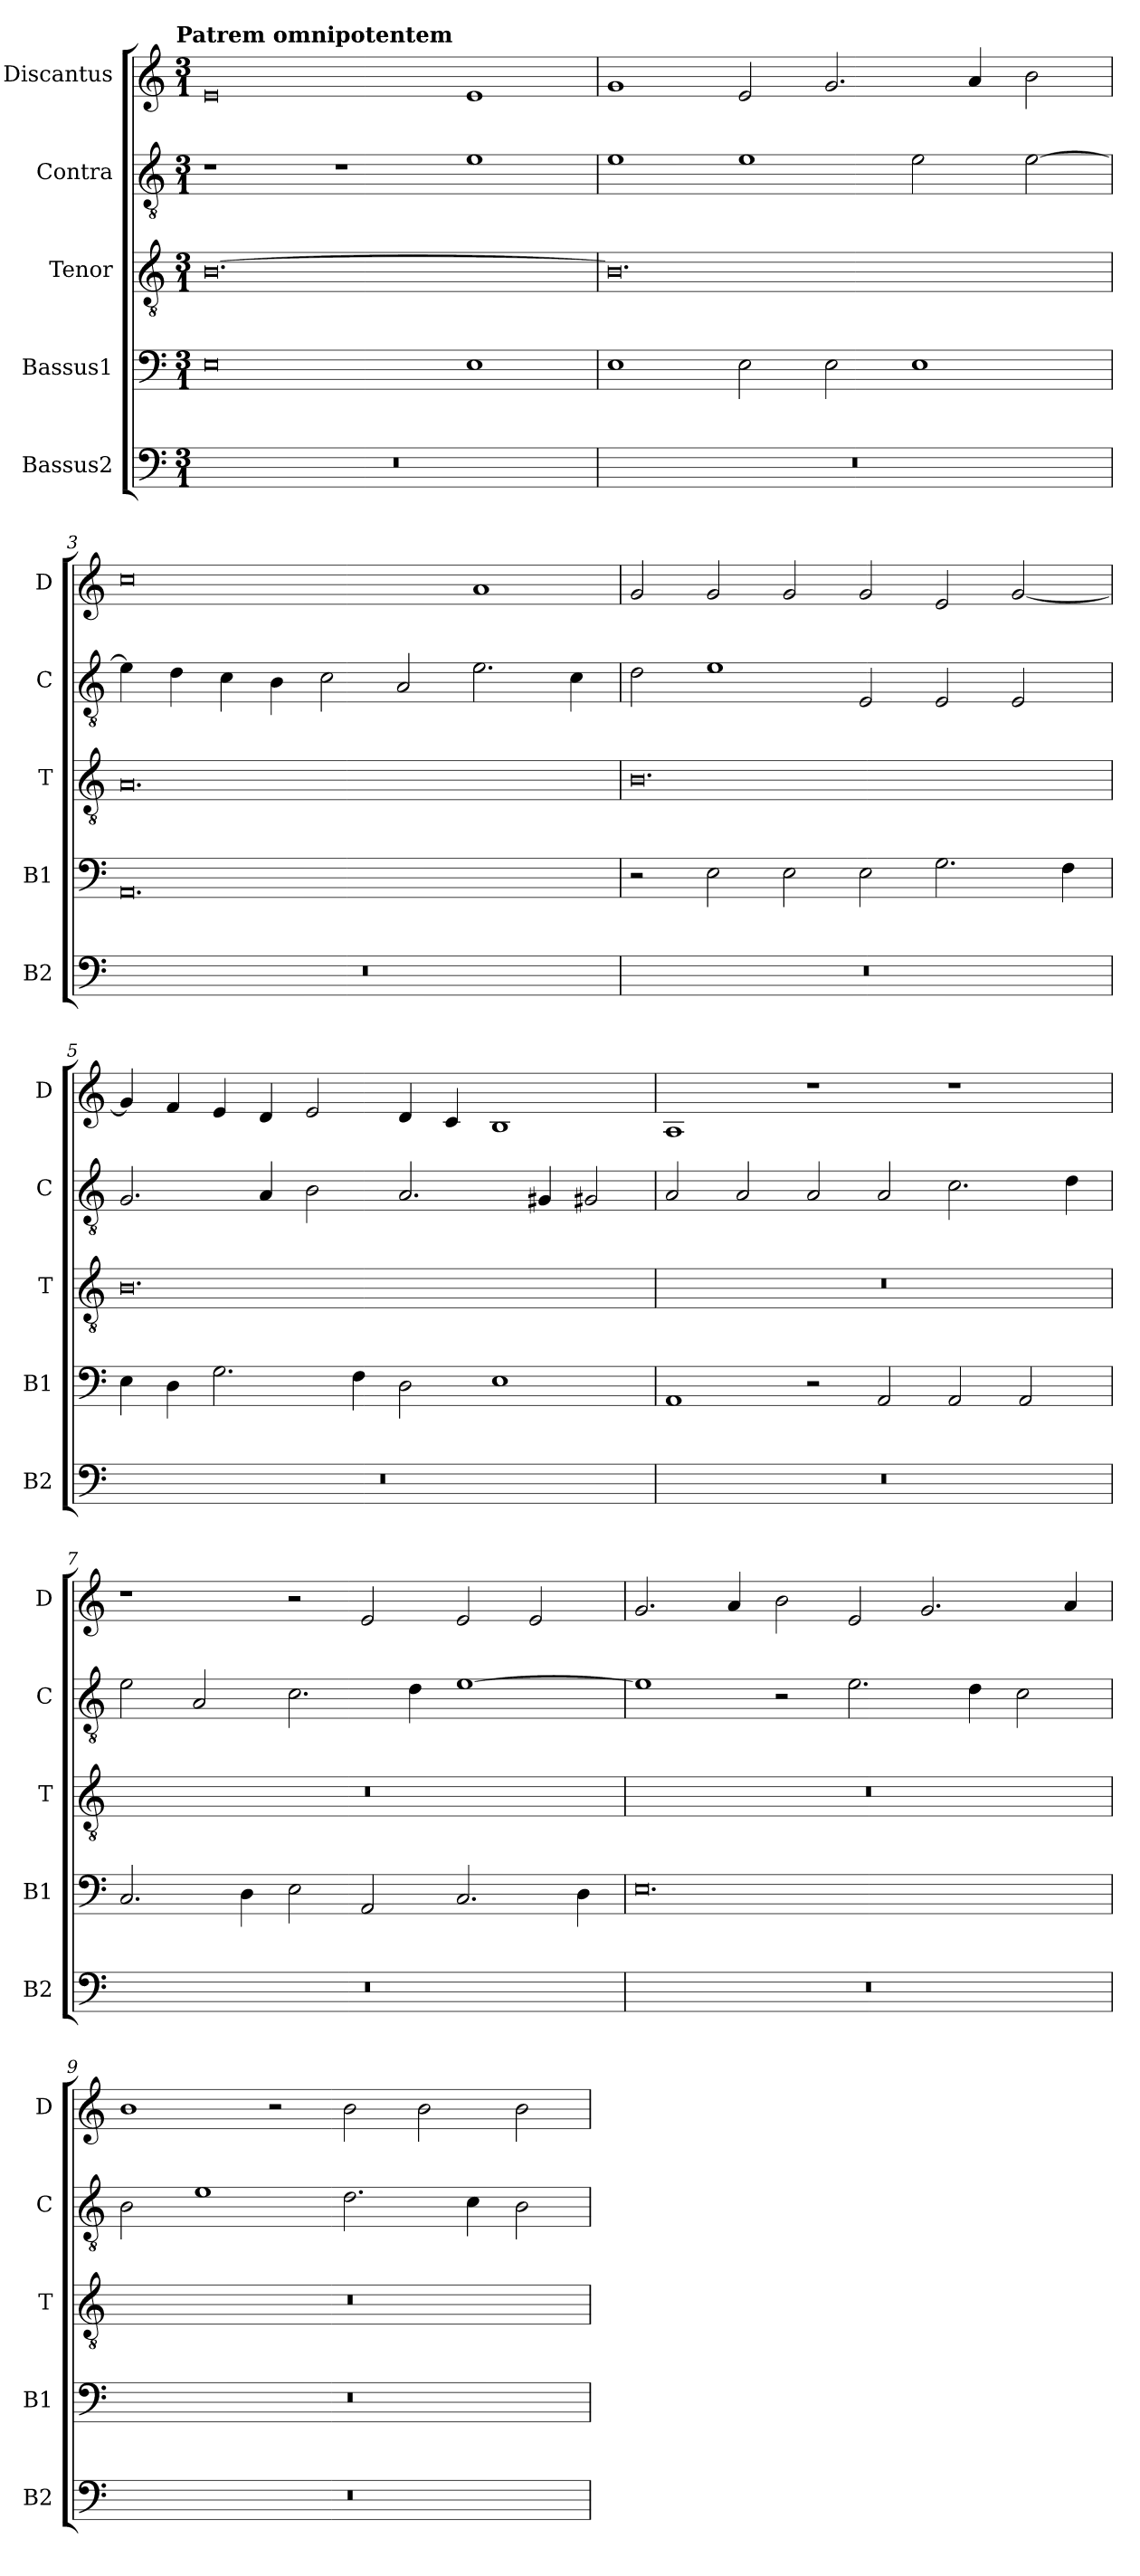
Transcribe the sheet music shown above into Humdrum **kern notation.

**kern	**kern	**kern	**kern	**kern
*part5	*part4	*part3	*part2	*part1
*staff5	*staff4	*staff3	*staff2	*staff1
*I"Bassus2	*I"Bassus1	*I"Tenor	*I"Contra	*I"Discantus
*I'B2	*I'B1	*I'T	*I'C	*I'D
*clefF4	*clefF4	*clefGv2	*clefGv2	*clefG2
*k[]	*k[]	*k[]	*k[]	*k[]
!!LO:TX:omd:t=Patrem omnipotentem
*M3/1	*M3/1	*M3/1	*M3/1	*M3/1
=1	=1	=1	=1	=1
0.r	0E	[0.B	1r	0e
.	.	.	1r	.
.	1E	.	1e	1e
=2	=2	=2	=2	=2
0.r	1E	0.B]	1e	1g
.	2E\	.	1e	2e/
.	2E\	.	.	2.g/
.	1E	.	2e\	.
.	.	.	.	4a/
.	.	.	[2e\	2b\
=3	=3	=3	=3	=3
0.r	0.AA	0.A	4e\]	0cc
.	.	.	4d\	.
.	.	.	4c\	.
.	.	.	4B\	.
.	.	.	2c\	.
.	.	.	2A/	.
.	.	.	2.e\	1a
.	.	.	4c\	.
=4	=4	=4	=4	=4
0.r	2r	0.B	2d\	2g/
.	2E\	.	1e	2g/
.	2E\	.	.	2g/
.	2E\	.	2E/	2g/
.	2.G\	.	2E/	2e/
.	.	.	2E/	[2g/
.	4F\	.	.	.
=5	=5	=5	=5	=5
0.r	4E\	0.B	2.G/	4g/]
.	4D\	.	.	4f/
.	2.G\	.	.	4e/
.	.	.	4A/	4d/
.	.	.	2B\	2e/
.	4F\	.	.	.
.	2D\	.	2.A/	4d/
.	.	.	.	4c/
.	1E	.	.	1B
.	.	.	4G#X/	.
.	.	.	2G#X/	.
=6	=6	=6	=6	=6
0.r	1AA	0.r	2A/	1A
.	.	.	2A/	.
.	2r	.	2A/	1r
.	2AA/	.	2A/	.
.	2AA/	.	2.c\	1r
.	2AA/	.	.	.
.	.	.	4d\	.
=7	=7	=7	=7	=7
0.r	2.C/	0.r	2e\	1r
.	.	.	2A/	.
.	4D\	.	.	.
.	2E\	.	2.c\	2r
.	2AA/	.	.	2e/
.	.	.	4d\	.
.	2.C/	.	[1e	2e/
.	.	.	.	2e/
.	4D\	.	.	.
=8	=8	=8	=8	=8
0.r	0.E	0.r	1e]	2.g/
.	.	.	.	4a/
.	.	.	2r	2b\
.	.	.	2.e\	2e/
.	.	.	.	2.g/
.	.	.	4d\	.
.	.	.	2c\	.
.	.	.	.	4a/
=9	=9	=9	=9	=9
0.r	0.r	0.r	2B\	1b
.	.	.	1e	.
.	.	.	.	2r
.	.	.	2.d\	2b\
.	.	.	.	2b\
.	.	.	4c\	.
.	.	.	2B\	2b\
=	=	=	=	=
*-	*-	*-	*-	*-
